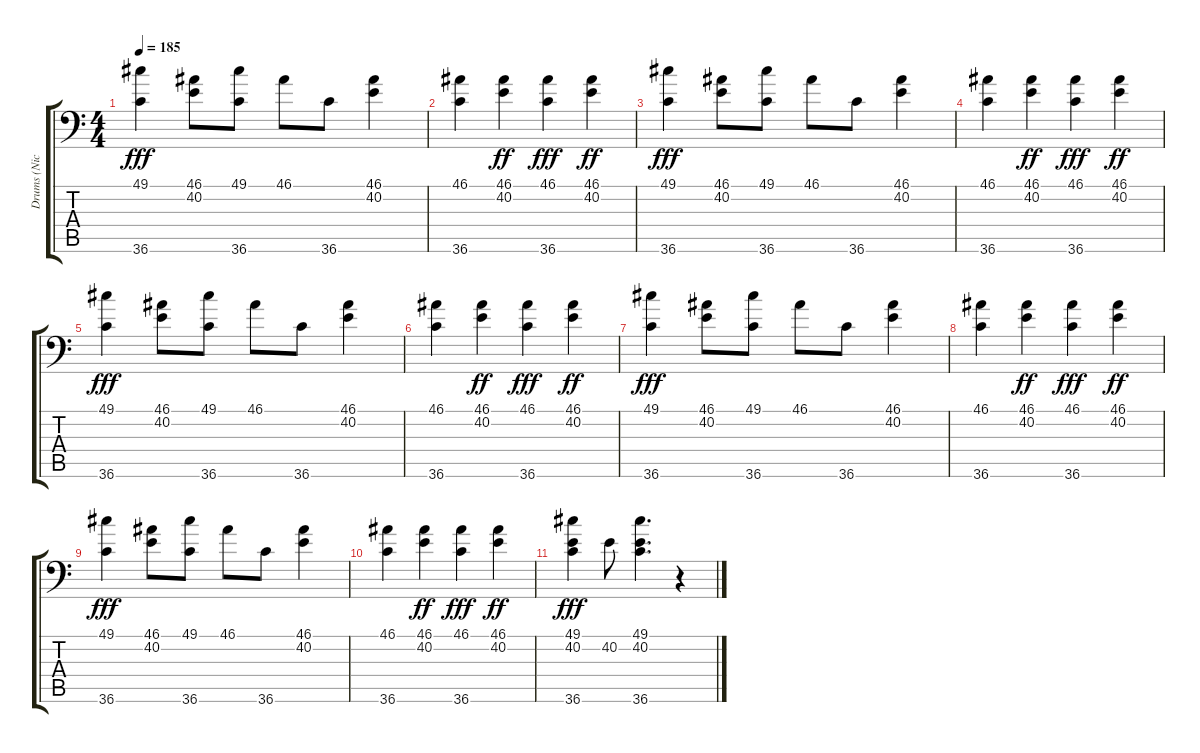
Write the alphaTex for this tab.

\track ("Drums (Nicko McBrain" "Drums (Nic") {instrument acousticgrandpiano}
\staff {score tabs}
\tuning (C-1 C-1 C-1 C-1 C-1 C-1) {hide}
\ts (4 4)
\tempo 185
\clef f4
\ks c
(49.1 36.6).4{dy fff} (46.1 40.2).8 (49.1 36.6).8 46.1.8 36.6.8 (46.1 40.2).4 |
(46.1 36.6).4 (46.1 40.2).4{dy ff} (46.1 36.6).4{dy fff} (46.1 40.2).4{dy ff} |
(49.1 36.6).4{dy fff} (46.1 40.2).8 (49.1 36.6).8 46.1.8 36.6.8 (46.1 40.2).4 |
(46.1 36.6).4 (46.1 40.2).4{dy ff} (46.1 36.6).4{dy fff} (46.1 40.2).4{dy ff} |
(49.1 36.6).4{dy fff} (46.1 40.2).8 (49.1 36.6).8 46.1.8 36.6.8 (46.1 40.2).4 |
(46.1 36.6).4 (46.1 40.2).4{dy ff} (46.1 36.6).4{dy fff} (46.1 40.2).4{dy ff} |
(49.1 36.6).4{dy fff} (46.1 40.2).8 (49.1 36.6).8 46.1.8 36.6.8 (46.1 40.2).4 |
(46.1 36.6).4 (46.1 40.2).4{dy ff} (46.1 36.6).4{dy fff} (46.1 40.2).4{dy ff} |
(49.1 36.6).4{dy fff} (46.1 40.2).8 (49.1 36.6).8 46.1.8 36.6.8 (46.1 40.2).4 |
(46.1 36.6).4 (46.1 40.2).4{dy ff} (46.1 36.6).4{dy fff} (46.1 40.2).4{dy ff} |
(49.1 40.2 36.6).4{dy fff} 40.2.8 (49.1 40.2 36.6).4{d} r.4
